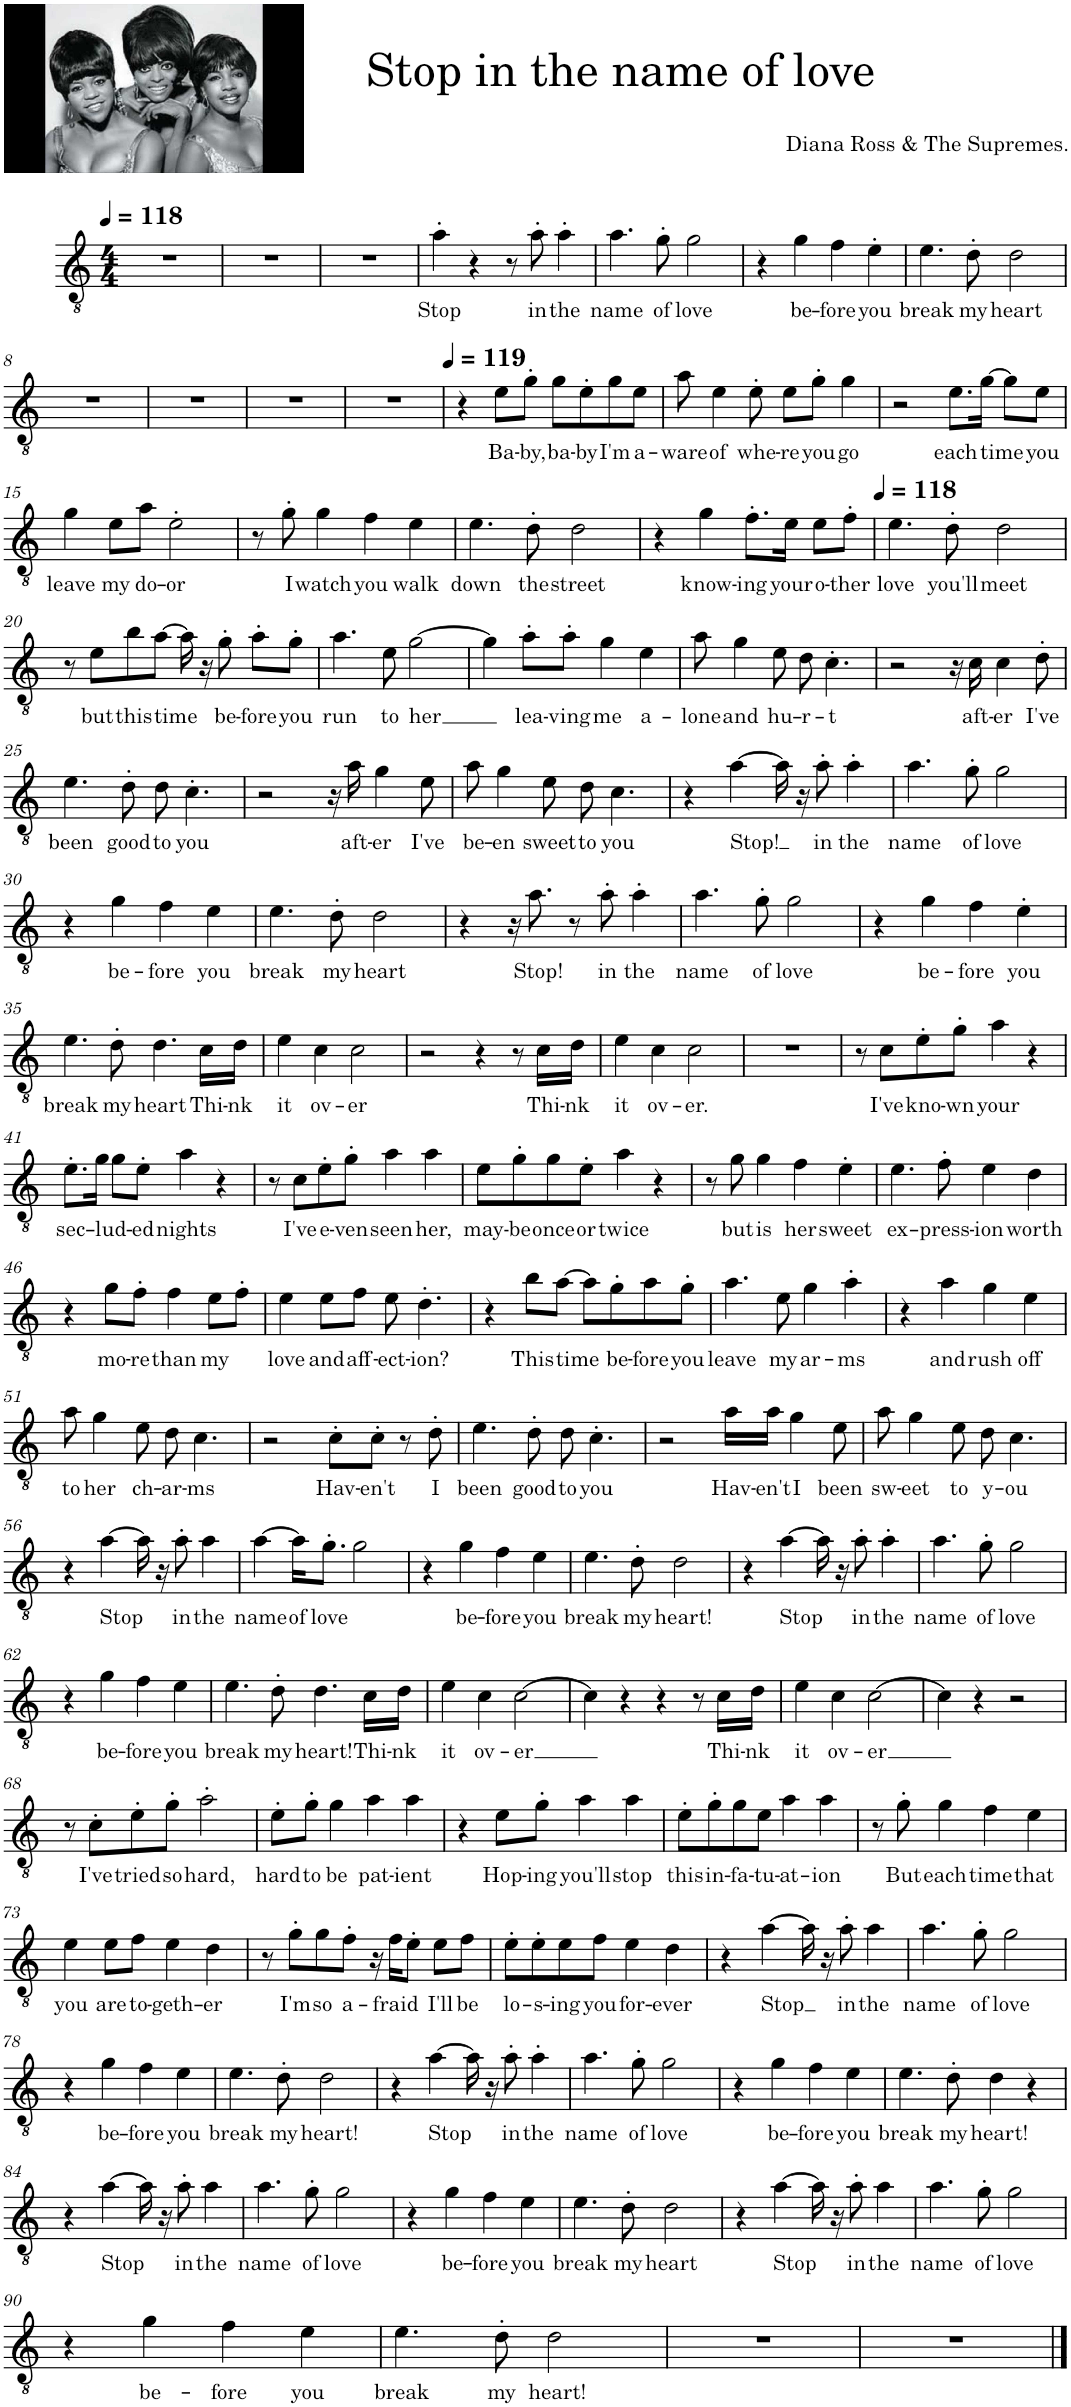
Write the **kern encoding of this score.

**kern	**text
*part1	*part1
*staff1	*staff1
*I"Acoustic Guitar, Lead Vox	*
*I'Guit.	*
*clefGv2	*
*k[]	*
*M4/4	*
=1	=1
1r	.
=2	=2
1r	.
=3	=3
1r	.
=4	=4
!	!LO:LY:b
4a'\	Stop
4r	.
8r	.
!	!LO:LY:b
8a'\	in
!	!LO:LY:b
4a'\	the
=5	=5
!	!LO:LY:b
4.a\	name
!	!LO:LY:b
8g'\	of
!	!LO:LY:b
2g\	love
=6	=6
4r	.
!	!LO:LY:b
4g\	be-
!	!LO:LY:b
4f\	-fore
!	!LO:LY:b
4e'\	you
=7	=7
!	!LO:LY:b
4.e\	break
!	!LO:LY:b
8d'\	my
!	!LO:LY:b
2d\	heart
!!LO:LB:g=z
=8	=8
1r	.
=9	=9
1r	.
=10	=10
1r	.
=11	=11
1r	.
=12	=12
4r	.
!	!LO:LY:b
8e\L	Ba-
!	!LO:LY:b
8g'\J	-by,
!	!LO:LY:b
8g\L	ba-
!	!LO:LY:b
8e'\	-by
!	!LO:LY:b
8g\	I'm
!	!LO:LY:b
8e\J	a-
=13	=13
!	!LO:LY:b
8a\	-ware
!	!LO:LY:b
4e\	of
!	!LO:LY:b
8e'\	whe-
!	!LO:LY:b
8e\L	-re
!	!LO:LY:b
8g'\J	you
!	!LO:LY:b
4g\	go
=14	=14
2r	.
!	!LO:LY:b
8.e\L	each
!	!LO:LY:b
[16g\Jk	time
8g\L]	.
!	!LO:LY:b
8e\J	you
!!LO:LB:g=z
=15	=15
!	!LO:LY:b
4g\	leave
!	!LO:LY:b
8e\L	my
!	!LO:LY:b
8a\J	do-
!	!LO:LY:b
2e'\	-or
=16	=16
8r	.
!	!LO:LY:b
8g'\	I
!	!LO:LY:b
4g\	watch
!	!LO:LY:b
4f\	you
!	!LO:LY:b
4e\	walk
=17	=17
!	!LO:LY:b
4.e\	down
!	!LO:LY:b
8d'\	the
!	!LO:LY:b
2d\	street
=18	=18
4r	.
!	!LO:LY:b
4g\	know-
!	!LO:LY:b
8.f'\L	-ing
!	!LO:LY:b
16e\Jk	your
!	!LO:LY:b
8e\L	o-
!	!LO:LY:b
8f'\J	-ther
=19	=19
!	!LO:LY:b
4.e\	love
!	!LO:LY:b
8d'\	you'll
!	!LO:LY:b
2d\	meet
!!LO:LB:g=z
=20	=20
8r	.
!	!LO:LY:b
8e\L	but
!	!LO:LY:b
8b\	this
!	!LO:LY:b
[8a\J	time
16a\]	.
16r	.
!	!LO:LY:b
8g'\	be-
!	!LO:LY:b
8a'\L	-fore
!	!LO:LY:b
8g'\J	you
=21	=21
!	!LO:LY:b
4.a\	run
!	!LO:LY:b
8e\	to
!	!LO:LY:b
[2g\	her
=22	=22
4g\]	.
!	!LO:LY:b
8a'\L	lea-
!	!LO:LY:b
8a'\J	-ving
!	!LO:LY:b
4g\	me
!	!LO:LY:b
4e\	a-
=23	=23
!	!LO:LY:b
8a\	-lone
!	!LO:LY:b
4g\	and
!	!LO:LY:b
8e\	hu-
!	!LO:LY:b
8d\	-r-
!	!LO:LY:b
4.c'\	-t
=24	=24
2r	.
16r	.
!	!LO:LY:b
16c\	aft-
!	!LO:LY:b
4c\	-er
!	!LO:LY:b
8d'\	I've
!!LO:LB:g=z
=25	=25
!	!LO:LY:b
4.e\	been
!	!LO:LY:b
8d'\	good
!	!LO:LY:b
8d\	to
!	!LO:LY:b
4.c'\	you
=26	=26
2r	.
16r	.
!	!LO:LY:b
16a\	aft-
!	!LO:LY:b
4g\	-er
!	!LO:LY:b
8e\	I've
=27	=27
!	!LO:LY:b
8a\	be-
!	!LO:LY:b
4g\	-en
!	!LO:LY:b
8e\	sweet
!	!LO:LY:b
8d\	to
!	!LO:LY:b
4.c\	you
=28	=28
4r	.
!	!LO:LY:b
[4a\	Stop!
16a\]	.
16r	.
!	!LO:LY:b
8a'\	in
!	!LO:LY:b
4a'\	the
=29	=29
!	!LO:LY:b
4.a\	name
!	!LO:LY:b
8g'\	of
!	!LO:LY:b
2g\	love
!!LO:LB:g=z
=30	=30
4r	.
!	!LO:LY:b
4g\	be-
!	!LO:LY:b
4f\	-fore
!	!LO:LY:b
4e\	you
=31	=31
!	!LO:LY:b
4.e\	break
!	!LO:LY:b
8d'\	my
!	!LO:LY:b
2d\	heart
=32	=32
4r	.
16r	.
!	!LO:LY:b
8.a\	Stop!
8r	.
!	!LO:LY:b
8a'\	in
!	!LO:LY:b
4a'\	the
=33	=33
!	!LO:LY:b
4.a\	name
!	!LO:LY:b
8g'\	of
!	!LO:LY:b
2g\	love
=34	=34
4r	.
!	!LO:LY:b
4g\	be-
!	!LO:LY:b
4f\	-fore
!	!LO:LY:b
4e'\	you
!!LO:LB:g=z
=35	=35
!	!LO:LY:b
4.e\	break
!	!LO:LY:b
8d'\	my
!	!LO:LY:b
4.d\	heart
!	!LO:LY:b
16c\LL	Thi-
!	!LO:LY:b
16d\JJ	-nk
=36	=36
!	!LO:LY:b
4e\	it
!	!LO:LY:b
4c\	ov-
!	!LO:LY:b
2c\	-er
=37	=37
2r	.
4r	.
8r	.
!	!LO:LY:b
16c\LL	Thi-
!	!LO:LY:b
16d\JJ	-nk
=38	=38
!	!LO:LY:b
4e\	it
!	!LO:LY:b
4c\	ov-
!	!LO:LY:b
2c\	-er.
=39	=39
1r	.
=40	=40
8r	.
!	!LO:LY:b
8c\L	I've
!	!LO:LY:b
8e'\	kno-
!	!LO:LY:b
8g'\J	-wn
!	!LO:LY:b
4a\	your
4r	.
!!LO:LB:g=z
=41	=41
!	!LO:LY:b
8.e'\L	sec-
!	!LO:LY:b
16g\Jk	-lud-
8g\L	.
!	!LO:LY:b
8e'\J	-ed
!	!LO:LY:b
4a\	nights
4r	.
=42	=42
8r	.
!	!LO:LY:b
8c\L	I've
!	!LO:LY:b
8e'\	e-
!	!LO:LY:b
8g'\J	-ven
!	!LO:LY:b
4a\	seen
!	!LO:LY:b
4a\	her,
=43	=43
!	!LO:LY:b
8e\L	may-
!	!LO:LY:b
8g'\	-be
!	!LO:LY:b
8g\	once
!	!LO:LY:b
8e'\J	or
!	!LO:LY:b
4a\	twice
4r	.
=44	=44
8r	.
!	!LO:LY:b
8g\	but
!	!LO:LY:b
4g\	is
!	!LO:LY:b
4f\	her
!	!LO:LY:b
4e'\	sweet
=45	=45
!	!LO:LY:b
4.e\	ex-
!	!LO:LY:b
8f'\	-press-
!	!LO:LY:b
4e\	-ion
!	!LO:LY:b
4d\	worth
!!LO:LB:g=z
=46	=46
4r	.
!	!LO:LY:b
8g\L	mo-
!	!LO:LY:b
8f'\J	-re
!	!LO:LY:b
4f\	than
!	!LO:LY:b
8e\L	my
8f'\J	.
=47	=47
!	!LO:LY:b
4e\	love
!	!LO:LY:b
8e\L	and
!	!LO:LY:b
8f\J	aff-
!	!LO:LY:b
8e\	-ect-
!	!LO:LY:b
4.d'\	-ion?
=48	=48
4r	.
!	!LO:LY:b
8b\L	This
!	!LO:LY:b
[8a\J	time
8a\L]	.
!	!LO:LY:b
8g'\	be-
!	!LO:LY:b
8a\	-fore
!	!LO:LY:b
8g'\J	you
=49	=49
!	!LO:LY:b
4.a\	leave
!	!LO:LY:b
8e\	my
!	!LO:LY:b
4g\	ar-
!	!LO:LY:b
4a'\	-ms
=50	=50
4r	.
!	!LO:LY:b
4a\	and
!	!LO:LY:b
4g\	rush
!	!LO:LY:b
4e\	off
!!LO:LB:g=z
=51	=51
!	!LO:LY:b
8a\	to
!	!LO:LY:b
4g\	her
!	!LO:LY:b
8e\	ch-
!	!LO:LY:b
8d\	-ar-
!	!LO:LY:b
4.c\	-ms
=52	=52
2r	.
!	!LO:LY:b
8c'\L	Hav-
!	!LO:LY:b
8c'\J	-en't
8r	.
!	!LO:LY:b
8d'\	I
=53	=53
!	!LO:LY:b
4.e\	been
!	!LO:LY:b
8d'\	good
!	!LO:LY:b
8d\	to
!	!LO:LY:b
4.c'\	you
=54	=54
2r	.
!	!LO:LY:b
16a\LL	Hav-
!	!LO:LY:b
16a\JJ	-en't
!	!LO:LY:b
4g\	I
!	!LO:LY:b
8e\	been
=55	=55
!	!LO:LY:b
8a\	sw-
!	!LO:LY:b
4g\	-eet
!	!LO:LY:b
8e\	to
!	!LO:LY:b
8d\	y-
!	!LO:LY:b
4.c\	-ou
!!LO:LB:g=z
=56	=56
4r	.
!	!LO:LY:b
[4a\	Stop
16a\]	.
16r	.
!	!LO:LY:b
8a'\	in
!	!LO:LY:b
4a\	the
=57	=57
!	!LO:LY:b
[4a\	name
!	!LO:LY:b
16a\KL]	of
!	!LO:LY:b
8.g'\J	love
2g\	.
=58	=58
4r	.
!	!LO:LY:b
4g\	be-
!	!LO:LY:b
4f\	-fore
!	!LO:LY:b
4e\	you
=59	=59
!	!LO:LY:b
4.e\	break
!	!LO:LY:b
8d'\	my
!	!LO:LY:b
2d\	heart!
=60	=60
4r	.
!	!LO:LY:b
[4a\	Stop
16a\]	.
16r	.
!	!LO:LY:b
8a'\	in
!	!LO:LY:b
4a'\	the
=61	=61
!	!LO:LY:b
4.a\	name
!	!LO:LY:b
8g'\	of
!	!LO:LY:b
2g\	love
!!LO:LB:g=z
=62	=62
4r	.
!	!LO:LY:b
4g\	be-
!	!LO:LY:b
4f\	-fore
!	!LO:LY:b
4e\	you
=63	=63
!	!LO:LY:b
4.e\	break
!	!LO:LY:b
8d'\	my
!	!LO:LY:b
4.d\	heart!
!	!LO:LY:b
16c\LL	Thi-
!	!LO:LY:b
16d\JJ	-nk
=64	=64
!	!LO:LY:b
4e\	it
!	!LO:LY:b
4c\	ov-
!	!LO:LY:b
[2c\	-er
=65	=65
4c\]	.
4r	.
4r	.
8r	.
!	!LO:LY:b
16c\LL	Thi-
!	!LO:LY:b
16d\JJ	-nk
=66	=66
!	!LO:LY:b
4e\	it
!	!LO:LY:b
4c\	ov-
!	!LO:LY:b
[2c\	-er
=67	=67
4c\]	.
4r	.
2r	.
!!LO:LB:g=z
=68	=68
8r	.
!	!LO:LY:b
8c'\L	I've
!	!LO:LY:b
8e'\	tried
!	!LO:LY:b
8g'\J	so
!	!LO:LY:b
2a'\	hard,
=69	=69
!	!LO:LY:b
8e'\L	hard
!	!LO:LY:b
8g'\J	to
!	!LO:LY:b
4g\	be
!	!LO:LY:b
4a\	pat-
!	!LO:LY:b
4a\	-ient
=70	=70
4r	.
!	!LO:LY:b
8e\L	Hop-
!	!LO:LY:b
8g'\J	-ing
!	!LO:LY:b
4a\	you'll
!	!LO:LY:b
4a\	stop
=71	=71
!	!LO:LY:b
8e'\L	this
!	!LO:LY:b
8g'\	in-
!	!LO:LY:b
8g\	-fa-
!	!LO:LY:b
8e\J	-tu-
!	!LO:LY:b
4a\	-at-
!	!LO:LY:b
4a\	-ion
=72	=72
8r	.
!	!LO:LY:b
8g'\	But
!	!LO:LY:b
4g\	each
!	!LO:LY:b
4f\	time
!	!LO:LY:b
4e\	that
!!LO:LB:g=z
=73	=73
!	!LO:LY:b
4e\	you
!	!LO:LY:b
8e\L	are
!	!LO:LY:b
8f\J	to-
!	!LO:LY:b
4e\	-geth-
!	!LO:LY:b
4d\	-er
=74	=74
8r	.
!	!LO:LY:b
8g'\L	I'm
!	!LO:LY:b
8g\	so
!	!LO:LY:b
8f'\J	a-
16r	.
!	!LO:LY:b
16f\KL	-fraid
8e'\J	.
!	!LO:LY:b
8e\L	I'll
!	!LO:LY:b
8f\J	be
=75	=75
!	!LO:LY:b
8e'\L	lo-
!	!LO:LY:b
8e'\	-s-
!	!LO:LY:b
8e\	-ing
!	!LO:LY:b
8f\J	you
!	!LO:LY:b
4e\	for-
!	!LO:LY:b
4d\	-ever
=76	=76
4r	.
!	!LO:LY:b
[4a\	Stop
16a\]	.
16r	.
!	!LO:LY:b
8a'\	in
!	!LO:LY:b
4a\	the
=77	=77
!	!LO:LY:b
4.a\	name
!	!LO:LY:b
8g'\	of
!	!LO:LY:b
2g\	love
!!LO:LB:g=z
=78	=78
4r	.
!	!LO:LY:b
4g\	be-
!	!LO:LY:b
4f\	-fore
!	!LO:LY:b
4e\	you
=79	=79
!	!LO:LY:b
4.e\	break
!	!LO:LY:b
8d'\	my
!	!LO:LY:b
2d\	heart!
=80	=80
4r	.
!	!LO:LY:b
[4a\	Stop
16a\]	.
16r	.
!	!LO:LY:b
8a'\	in
!	!LO:LY:b
4a'\	the
=81	=81
!	!LO:LY:b
4.a\	name
!	!LO:LY:b
8g'\	of
!	!LO:LY:b
2g\	love
=82	=82
4r	.
!	!LO:LY:b
4g\	be-
!	!LO:LY:b
4f\	-fore
!	!LO:LY:b
4e\	you
=83	=83
!	!LO:LY:b
4.e\	break
!	!LO:LY:b
8d'\	my
!	!LO:LY:b
4d\	heart!
4r	.
!!LO:LB:g=z
=84	=84
4r	.
!	!LO:LY:b
[4a\	Stop
16a\]	.
16r	.
!	!LO:LY:b
8a'\	in
!	!LO:LY:b
4a\	the
=85	=85
!	!LO:LY:b
4.a\	name
!	!LO:LY:b
8g'\	of
!	!LO:LY:b
2g\	love
=86	=86
4r	.
!	!LO:LY:b
4g\	be-
!	!LO:LY:b
4f\	-fore
!	!LO:LY:b
4e\	you
=87	=87
!	!LO:LY:b
4.e\	break
!	!LO:LY:b
8d'\	my
!	!LO:LY:b
2d\	heart
=88	=88
4r	.
!	!LO:LY:b
[4a\	Stop
16a\]	.
16r	.
!	!LO:LY:b
8a'\	in
!	!LO:LY:b
4a\	the
=89	=89
!	!LO:LY:b
4.a\	name
!	!LO:LY:b
8g'\	of
!	!LO:LY:b
2g\	love
!!LO:LB:g=z
=90	=90
4r	.
!	!LO:LY:b
4g\	be-
!	!LO:LY:b
4f\	-fore
!	!LO:LY:b
4e\	you
=91	=91
!	!LO:LY:b
4.e\	break
!	!LO:LY:b
8d'\	my
!	!LO:LY:b
2d\	heart!
=92	=92
1r	.
=93	=93
1r	.
==	==
*-	*-
